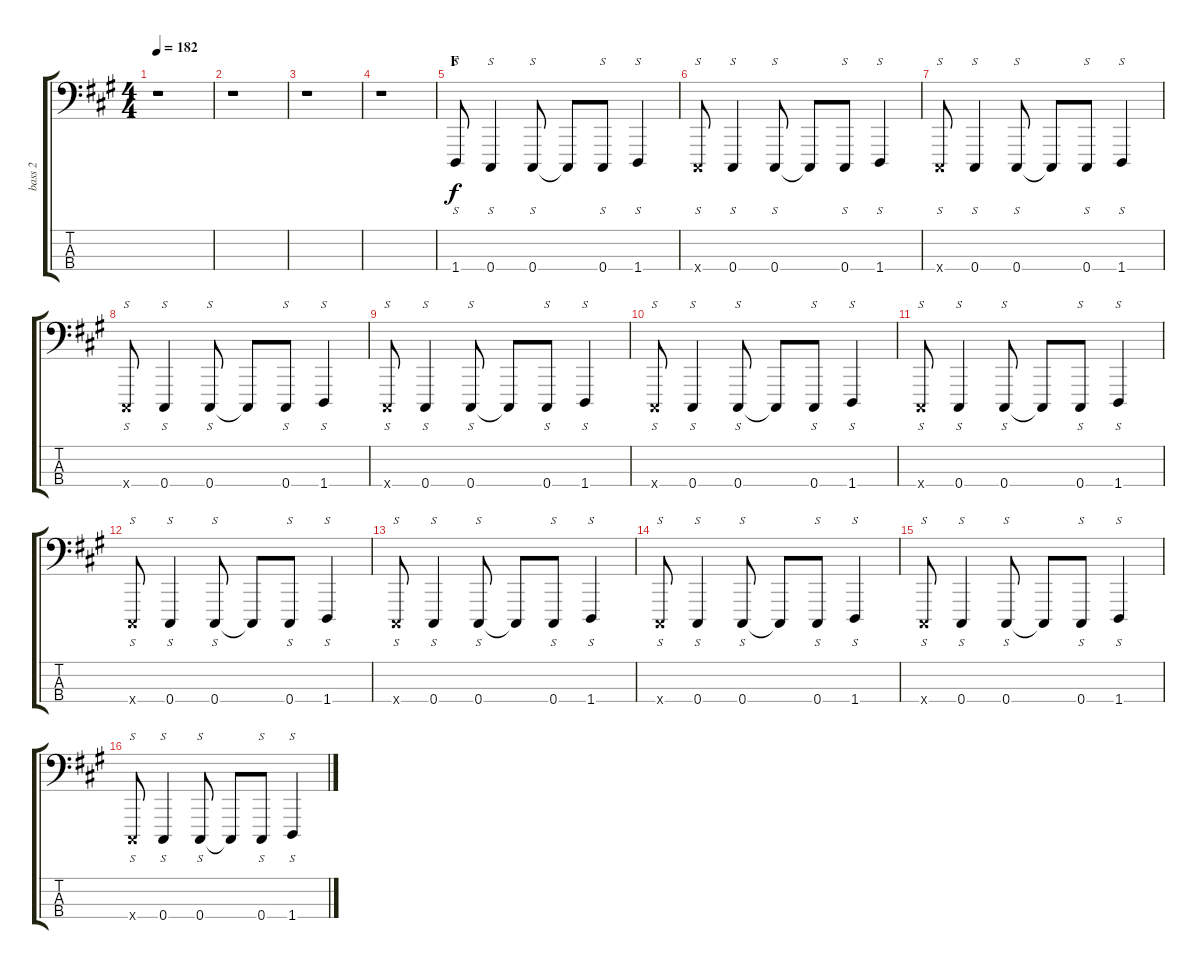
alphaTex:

\track ("bass 2" "bass 2") {instrument lead8bassandlead}
\staff {score tabs}
\tuning (E2 B1 Gb1 Db1) {hide}
\ts (4 4)
\tempo 182
\clef f4
\ks a
r.1{dy f} |
r.1 |
r.1 |
r.1 |
\section ("" "F")
1.4.8{s} 0.4.4{s} 0.4.8{s} 0.4{t}.8 0.4.8{s} 1.4.4{s} |
0.4{x}.8{s} 0.4.4{s} 0.4.8{s} 0.4{t}.8 0.4.8{s} 1.4.4{s} |
0.4{x}.8{s} 0.4.4{s} 0.4.8{s} 0.4{t}.8 0.4.8{s} 1.4.4{s} |
0.4{x}.8{s} 0.4.4{s} 0.4.8{s} 0.4{t}.8 0.4.8{s} 1.4.4{s} |
0.4{x}.8{s} 0.4.4{s} 0.4.8{s} 0.4{t}.8 0.4.8{s} 1.4.4{s} |
0.4{x}.8{s} 0.4.4{s} 0.4.8{s} 0.4{t}.8 0.4.8{s} 1.4.4{s} |
0.4{x}.8{s} 0.4.4{s} 0.4.8{s} 0.4{t}.8 0.4.8{s} 1.4.4{s} |
0.4{x}.8{s} 0.4.4{s} 0.4.8{s} 0.4{t}.8 0.4.8{s} 1.4.4{s} |
0.4{x}.8{s} 0.4.4{s} 0.4.8{s} 0.4{t}.8 0.4.8{s} 1.4.4{s} |
0.4{x}.8{s} 0.4.4{s} 0.4.8{s} 0.4{t}.8 0.4.8{s} 1.4.4{s} |
0.4{x}.8{s} 0.4.4{s} 0.4.8{s} 0.4{t}.8 0.4.8{s} 1.4.4{s} |
0.4{x}.8{s} 0.4.4{s} 0.4.8{s} 0.4{t}.8 0.4.8{s} 1.4.4{s}
